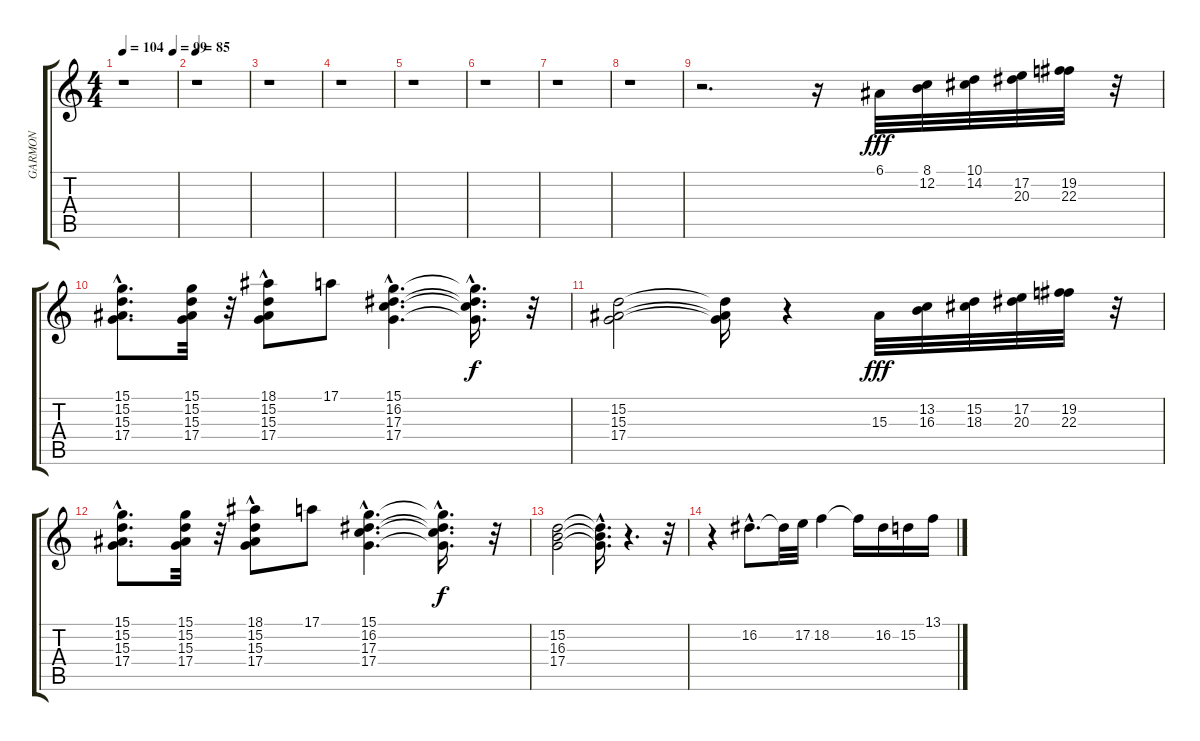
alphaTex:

\track ("GARMON" "GARMON") {instrument accordion}
\staff {score tabs}
\tuning (E4 B3 G3 D3 A2 E2) {hide}
\ts (4 4)
\tempo 104
\tempo (99 0.9375)
\tempo 104
\clef g2
\ks c
r.1{dy fff instrument accordion} |
\tempo 85
r.1 |
r.1 |
r.1 |
r.1 |
r.1 |
r.1 |
r.1 |
r.2{d} r.16 6.1.32 (8.1 12.2).32 (10.1 14.2).32 (17.2 20.3).32 (19.2 22.3).32 r.32 |
(15.1{hac} 15.2{hac} 15.3{hac} 17.4{hac}).8{d} (15.1 15.2 15.3 17.4).32 r.32 (18.1 15.2 15.3 17.4{hac}).8 17.1.8 (15.1{hac} 16.2{hac} 17.3{hac} 17.4{hac}).4{d} (15.1{hac t} 16.2{hac t} 17.3{hac t} 17.4{hac t}).16{d dy f} r.32 |
(15.2 15.3 17.4).2 (15.2{t} 15.3{t} 17.4{t}).16 r.4 15.3.32{dy fff} (13.2 16.3).32 (15.2 18.3).32 (17.2 20.3).32 (19.2 22.3).32 r.32 |
(15.1{hac} 15.2{hac} 15.3{hac} 17.4{hac}).8{d} (15.1 15.2 15.3 17.4).32 r.32 (18.1 15.2 15.3 17.4{hac}).8 17.1.8 (15.1{hac} 16.2{hac} 17.3{hac} 17.4{hac}).4{d} (15.1{hac t} 16.2{hac t} 17.3{hac t} 17.4{hac t}).16{d dy f} r.32 |
(15.2 16.3 17.4).2 (15.2{hac t} 16.3{t} 17.4{t}).16{d} r.4{d} r.32 |
r.4 16.2{hac}.8{d} 16.2{t}.32 17.2.32 18.2.4 18.2{t}.16 16.2.16 15.2.16 13.1.16
